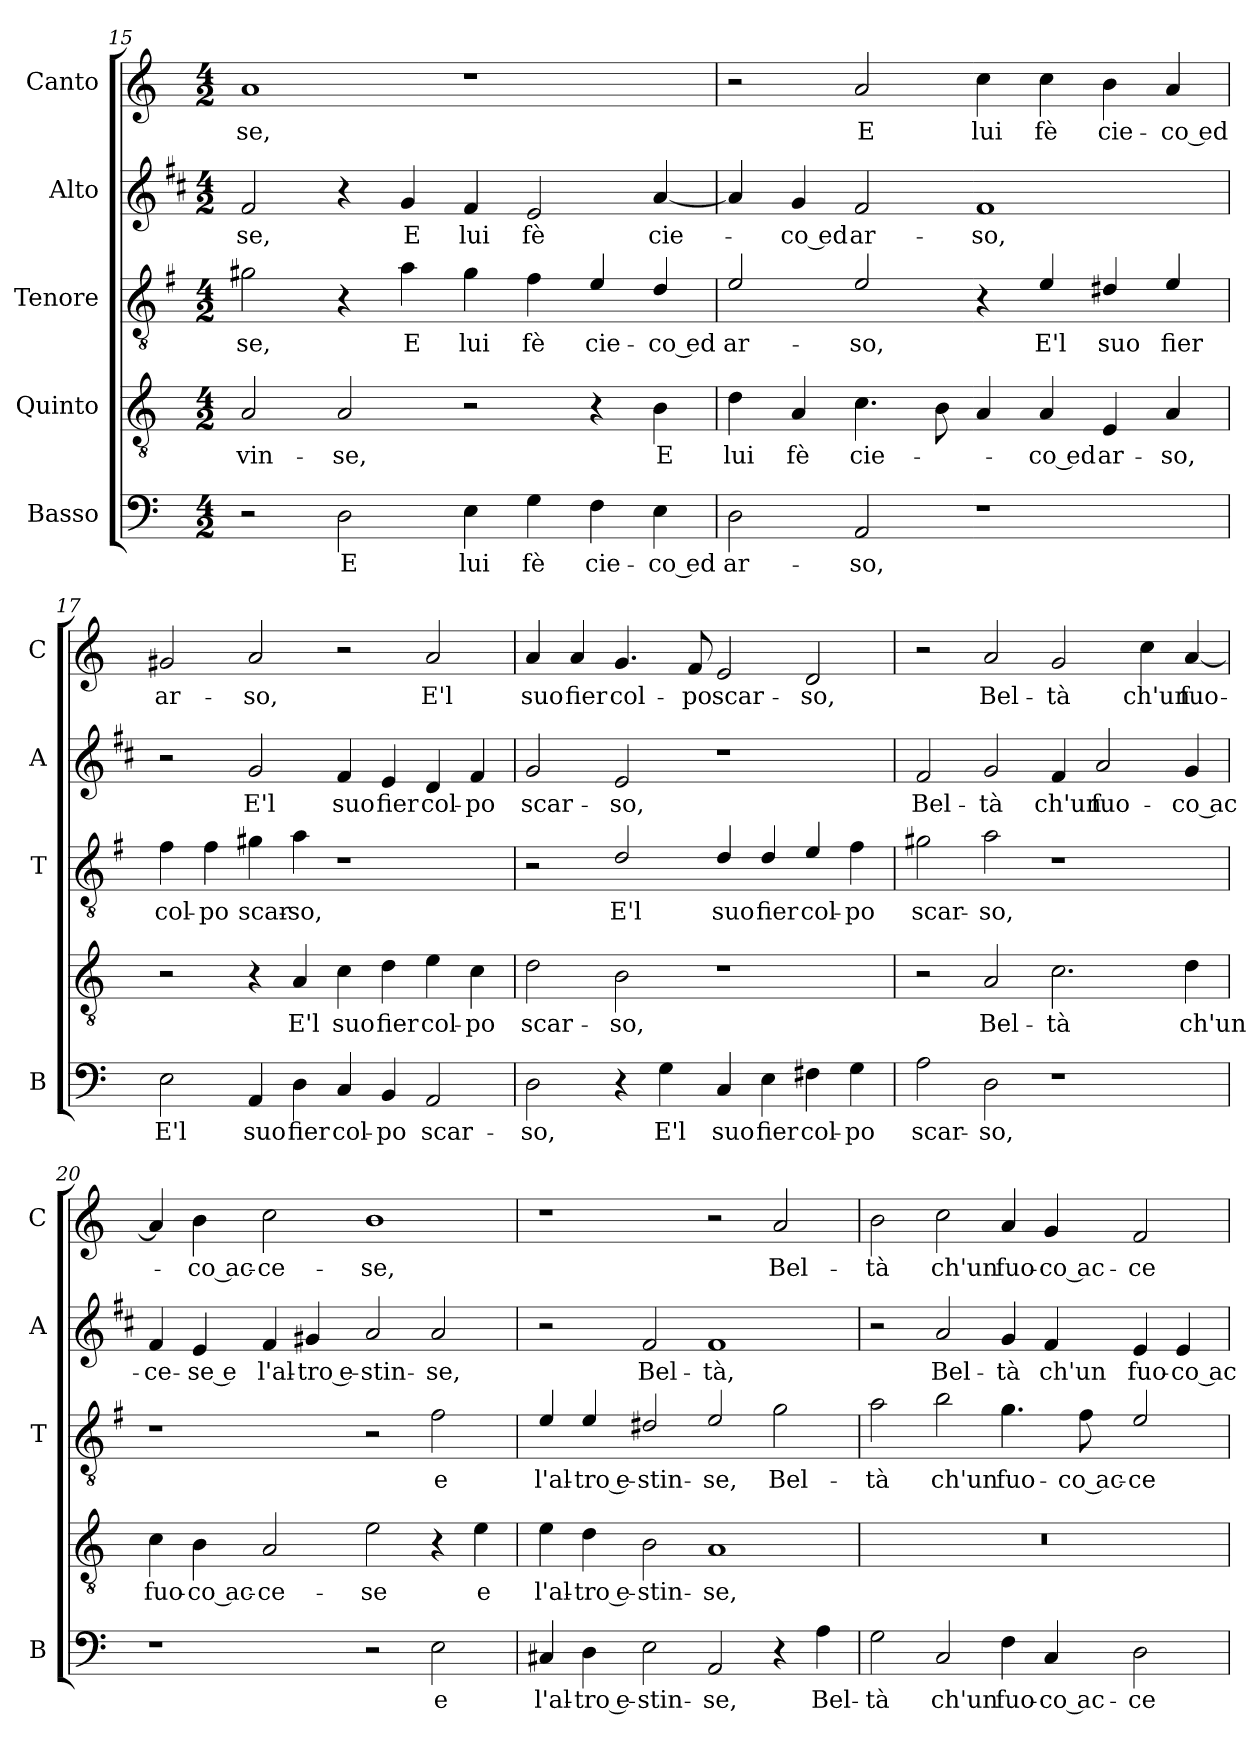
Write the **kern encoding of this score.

**kern	**text	**kern	**text	**kern	**text	**kern	**text	**kern	**text
*part5	*part5	*part4	*part4	*part3	*part3	*part2	*part2	*part1	*part1
*staff5	*staff5	*staff4	*staff4	*staff3	*staff3	*staff2	*staff2	*staff1	*staff1
*I"Basso	*	*I"Quinto	*	*I"Tenore	*	*I"Alto	*	*I"Canto	*
*I'B	*	*	*	*I'T	*	*I'A	*	*I'C	*
*clefF4	*	*clefGv2	*	*clefGv2	*	*clefG2	*	*clefG2	*
*	*	*	*	*ITrd4c7	*	*ITrd1c2	*	*	*
*k[]	*	*k[]	*	*k[]	*	*k[]	*	*k[]	*
*C:	*	*C:	*	*C:	*	*C:	*	*C:	*
*M4/2	*	*M4/2	*	*M4/2	*	*M4/2	*	*M4/2	*
=15	=15	=15	=15	=15	=15	=15	=15	=15	=15
!	!	!	!LO:LY:b	!	!LO:LY:b	!	!LO:LY:b	!	!LO:LY:b
2r	.	2A/	vin-	2c#X\	-se,	2e/	-se,	1a	-se,
!	!LO:LY:b	!	!LO:LY:b	!	!	!	!	!	!
2D\	E	2A/	-se,	4r	.	4r	.	.	.
!	!	!	!	!	!LO:LY:b	!	!LO:LY:b	!	!
.	.	.	.	4d\	E	4f/	E	.	.
!	!LO:LY:b	!	!	!	!LO:LY:b	!	!LO:LY:b	!	!
4E\	lui	2r	.	4c#\	lui	4e/	lui	1r	.
!	!LO:LY:b	!	!	!	!LO:LY:b	!	!LO:LY:b	!	!
4G\	fè	.	.	4B\	fè	2d/	fè	.	.
!	!LO:LY:b	!	!	!	!LO:LY:b	!	!	!	!
4F\	cie-	4r	.	4A/	cie-	.	.	.	.
!	!LO:LY:b	!	!LO:LY:b	!	!LO:LY:b	!	!LO:LY:b	!	!
4E\	-co ed	4B\	E	4G/	-co ed	[4g/	cie-	.	.
!!LO:PB:g=z
=16	=16	=16	=16	=16	=16	=16	=16	=16	=16
!	!LO:LY:b	!	!LO:LY:b	!	!LO:LY:b	!	!	!	!
2D\	ar-	4d\	lui	2A/	ar-	4g/]	.	2r	.
!	!	!	!LO:LY:b	!	!	!	!LO:LY:b	!	!
.	.	4A/	fè	.	.	4f/	-co ed	.	.
!	!LO:LY:b	!	!LO:LY:b	!	!LO:LY:b	!	!LO:LY:b	!	!LO:LY:b
2AA/	-so,	4.c\	cie-	2A/	-so,	2e/	ar-	2a/	E
.	.	8B\	.	.	.	.	.	.	.
!	!	!	!	!	!	!	!LO:LY:b	!	!LO:LY:b
1r	.	4A/	.	4r	.	1e	-so,	4cc\	lui
!	!	!	!LO:LY:b	!	!LO:LY:b	!	!	!	!LO:LY:b
.	.	4A/	-co ed	4A/	E'l	.	.	4cc\	fè
!	!	!	!LO:LY:b	!	!LO:LY:b	!	!	!	!LO:LY:b
.	.	4E/	ar-	4G#X/	suo	.	.	4b\	cie-
!	!	!	!LO:LY:b	!	!LO:LY:b	!	!	!	!LO:LY:b
.	.	4A/	-so,	4A/	fier	.	.	4a/	-co ed
=17	=17	=17	=17	=17	=17	=17	=17	=17	=17
!	!LO:LY:b	!	!	!	!LO:LY:b	!	!	!	!LO:LY:b
2E\	E'l	2r	.	4B\	col-	2r	.	2g#X/	ar-
!	!	!	!	!	!LO:LY:b	!	!	!	!
.	.	.	.	4B\	-po	.	.	.	.
!	!LO:LY:b	!	!	!	!LO:LY:b	!	!LO:LY:b	!	!LO:LY:b
4AA/	suo	4r	.	4c#X\	scar-	2f/	E'l	2a/	-so,
!	!LO:LY:b	!	!LO:LY:b	!	!LO:LY:b	!	!	!	!
4D\	fier	4A/	E'l	4d\	-so,	.	.	.	.
!	!LO:LY:b	!	!LO:LY:b	!	!	!	!LO:LY:b	!	!
4C/	col-	4c\	suo	1r	.	4e/	suo	2r	.
!	!LO:LY:b	!	!LO:LY:b	!	!	!	!LO:LY:b	!	!
4BB/	-po	4d\	fier	.	.	4d/	fier	.	.
!	!LO:LY:b	!	!LO:LY:b	!	!	!	!LO:LY:b	!	!LO:LY:b
2AA/	scar-	4e\	col-	.	.	4c/	col-	2a/	E'l
!	!	!	!LO:LY:b	!	!	!	!LO:LY:b	!	!
.	.	4c\	-po	.	.	4e/	-po	.	.
=18	=18	=18	=18	=18	=18	=18	=18	=18	=18
!	!LO:LY:b	!	!LO:LY:b	!	!	!	!LO:LY:b	!	!LO:LY:b
2D\	-so,	2d\	scar-	2r	.	2f/	scar-	4a/	suo
!	!	!	!	!	!	!	!	!	!LO:LY:b
.	.	.	.	.	.	.	.	4a/	fier
!	!	!	!LO:LY:b	!	!LO:LY:b	!	!LO:LY:b	!	!LO:LY:b
4r	.	2B\	-so,	2G/	E'l	2d/	-so,	4.g/	col-
!	!LO:LY:b	!	!	!	!	!	!	!	!
4G\	E'l	.	.	.	.	.	.	.	.
!	!	!	!	!	!	!	!	!	!LO:LY:b
.	.	.	.	.	.	.	.	8f/	-po
!	!LO:LY:b	!	!	!	!LO:LY:b	!	!	!	!LO:LY:b
4C/	suo	1r	.	4G/	suo	1r	.	2e/	scar-
!	!LO:LY:b	!	!	!	!LO:LY:b	!	!	!	!
4E\	fier	.	.	4G/	fier	.	.	.	.
!	!LO:LY:b	!	!	!	!LO:LY:b	!	!	!	!LO:LY:b
4F#X\	col-	.	.	4A/	col-	.	.	2d/	-so,
!	!LO:LY:b	!	!	!	!LO:LY:b	!	!	!	!
4G\	-po	.	.	4B\	-po	.	.	.	.
!!LO:LB:g=z
=19	=19	=19	=19	=19	=19	=19	=19	=19	=19
!	!LO:LY:b	!	!	!	!LO:LY:b	!	!LO:LY:b	!	!
2A\	scar-	2r	.	2c#X\	scar-	2e/	Bel-	2r	.
!	!LO:LY:b	!	!LO:LY:b	!	!LO:LY:b	!	!LO:LY:b	!	!LO:LY:b
2D\	-so,	2A/	Bel-	2d\	-so,	2f/	-tà	2a/	Bel-
!	!	!	!LO:LY:b	!	!	!	!LO:LY:b	!	!LO:LY:b
1r	.	2.c\	-tà	1r	.	4e/	ch'un	2g/	-tà
!	!	!	!	!	!	!	!LO:LY:b	!	!
.	.	.	.	.	.	2g/	fuo-	.	.
!	!	!	!	!	!	!	!	!	!LO:LY:b
.	.	.	.	.	.	.	.	4cc\	ch'un
!	!	!	!LO:LY:b	!	!	!	!LO:LY:b	!	!LO:LY:b
.	.	4d\	ch'un	.	.	4f/	-co ac-	[4a/	fuo-
=20	=20	=20	=20	=20	=20	=20	=20	=20	=20
!	!	!	!LO:LY:b	!	!	!	!LO:LY:b	!	!
1r	.	4c\	fuo-	1r	.	4e/	-ce-	4a/]	.
!	!	!	!LO:LY:b	!	!	!	!LO:LY:b	!	!LO:LY:b
.	.	4B\	-co ac-	.	.	4d/	-se e	4b\	-co ac-
!	!	!	!LO:LY:b	!	!	!	!LO:LY:b	!	!LO:LY:b
.	.	2A/	-ce-	.	.	4e/	l'al-	2cc\	-ce-
!	!	!	!	!	!	!	!LO:LY:b	!	!
.	.	.	.	.	.	4f#X/	-tro e-	.	.
!	!	!	!LO:LY:b	!	!	!	!LO:LY:b	!	!LO:LY:b
2r	.	2e\	-se	2r	.	2g/	-stin-	1b	-se,
!	!LO:LY:b	!	!	!	!LO:LY:b	!	!LO:LY:b	!	!
2E\	e	4r	.	2B\	e	2g/	-se,	.	.
!	!	!	!LO:LY:b	!	!	!	!	!	!
.	.	4e\	e	.	.	.	.	.	.
=21	=21	=21	=21	=21	=21	=21	=21	=21	=21
!	!LO:LY:b	!	!LO:LY:b	!	!LO:LY:b	!	!	!	!
4C#X/	l'al-	4e\	l'al-	4A/	l'al-	2r	.	1r	.
!	!LO:LY:b	!	!LO:LY:b	!	!LO:LY:b	!	!	!	!
4D\	-tro e-	4d\	-tro e-	4A/	-tro e-	.	.	.	.
!	!LO:LY:b	!	!LO:LY:b	!	!LO:LY:b	!	!LO:LY:b	!	!
2E\	-stin-	2B\	-stin-	2G#X/	-stin-	2e/	Bel-	.	.
!	!LO:LY:b	!	!LO:LY:b	!	!LO:LY:b	!	!LO:LY:b	!	!
2AA/	-se,	1A	-se,	2A/	-se,	1e	-tà,	2r	.
!	!	!	!	!	!LO:LY:b	!	!	!	!LO:LY:b
4r	.	.	.	2c\	Bel-	.	.	2a/	Bel-
!	!LO:LY:b	!	!	!	!	!	!	!	!
4A\	Bel-	.	.	.	.	.	.	.	.
!!LO:LB:g=z
=22	=22	=22	=22	=22	=22	=22	=22	=22	=22
!	!LO:LY:b	!	!	!	!LO:LY:b	!	!	!	!LO:LY:b
2G\	-tà	0r	.	2d\	-tà	2r	.	2b\	-tà
!	!LO:LY:b	!	!	!	!LO:LY:b	!	!LO:LY:b	!	!LO:LY:b
2C/	ch'un	.	.	2e\	ch'un	2g/	Bel-	2cc\	ch'un
!	!LO:LY:b	!	!	!	!LO:LY:b	!	!LO:LY:b	!	!LO:LY:b
4F\	fuo-	.	.	4.c\	fuo-	4f/	-tà	4a/	fuo-
!	!LO:LY:b	!	!	!	!	!	!LO:LY:b	!	!LO:LY:b
4C/	-co ac-	.	.	.	.	4e/	ch'un	4g/	-co ac-
!	!	!	!	!	!LO:LY:b	!	!	!	!
.	.	.	.	8B\	-co ac-	.	.	.	.
!	!LO:LY:b	!	!	!	!LO:LY:b	!	!LO:LY:b	!	!LO:LY:b
2D\	-ce-	.	.	2A/	-ce-	4d/	fuo-	2f/	-ce-
!	!	!	!	!	!	!	!LO:LY:b	!	!
.	.	.	.	.	.	4d/	-co ac-	.	.
=	=	=	=	=	=	=	=	=	=
*-	*-	*-	*-	*-	*-	*-	*-	*-	*-
